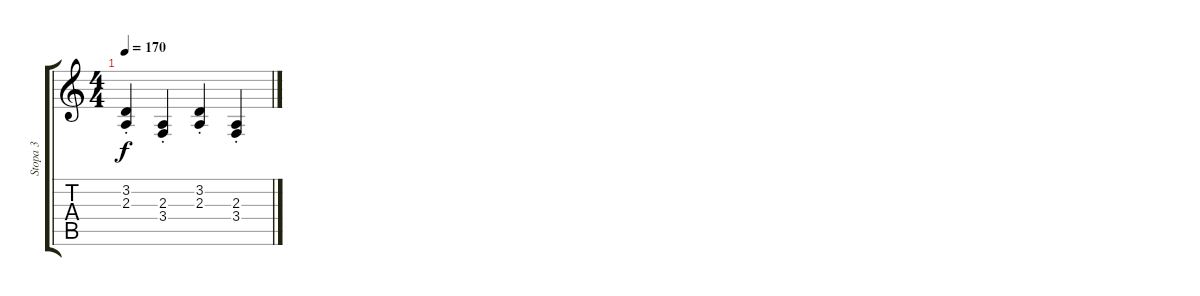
\track ("Stopa 3" "Stopa 3") {instrument frenchhorn}
\staff {score tabs}
\tuning (E4 B3 G3 D3 A2 E2) {hide}
\ts (4 4)
\tempo 170
\clef g2
\ks c
(3.2{st} 2.3).4{dy f} (2.3{st} 3.4).4 (3.2{st} 2.3).4 (2.3{st} 3.4).4
